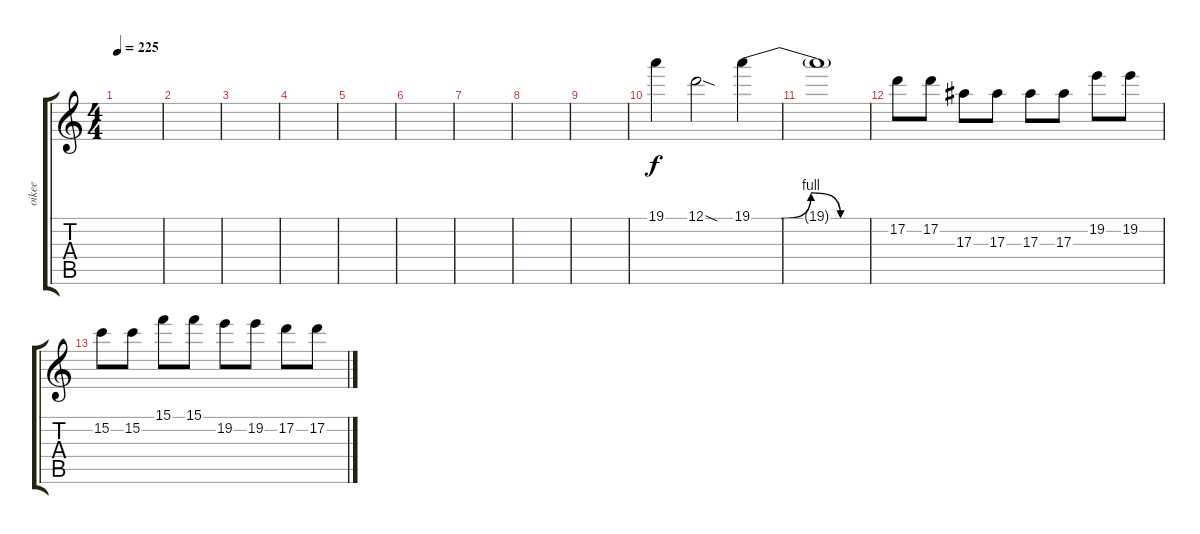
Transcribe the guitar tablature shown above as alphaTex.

\track ("oikee" "oikee") {instrument distortionguitar}
\staff {score tabs}
\tuning (D4 A3 F3 C3 G2 D2) {hide}
\ts (4 4)
\tempo 225
\clef g2
\ks c
|
|
|
|
|
|
|
|
|
19.1.4 12.1{sod}.2 19.1{be (custom 0 0 15 0 30 4 45 0 60 0)}.4 |
19.1{t}.1 |
17.2.8 17.2.8 17.3.8 17.3.8 17.3.8 17.3.8 19.2.8 19.2.8 |
15.2.8 15.2.8 15.1.8 15.1.8 19.2.8 19.2.8 17.2.8 17.2.8
